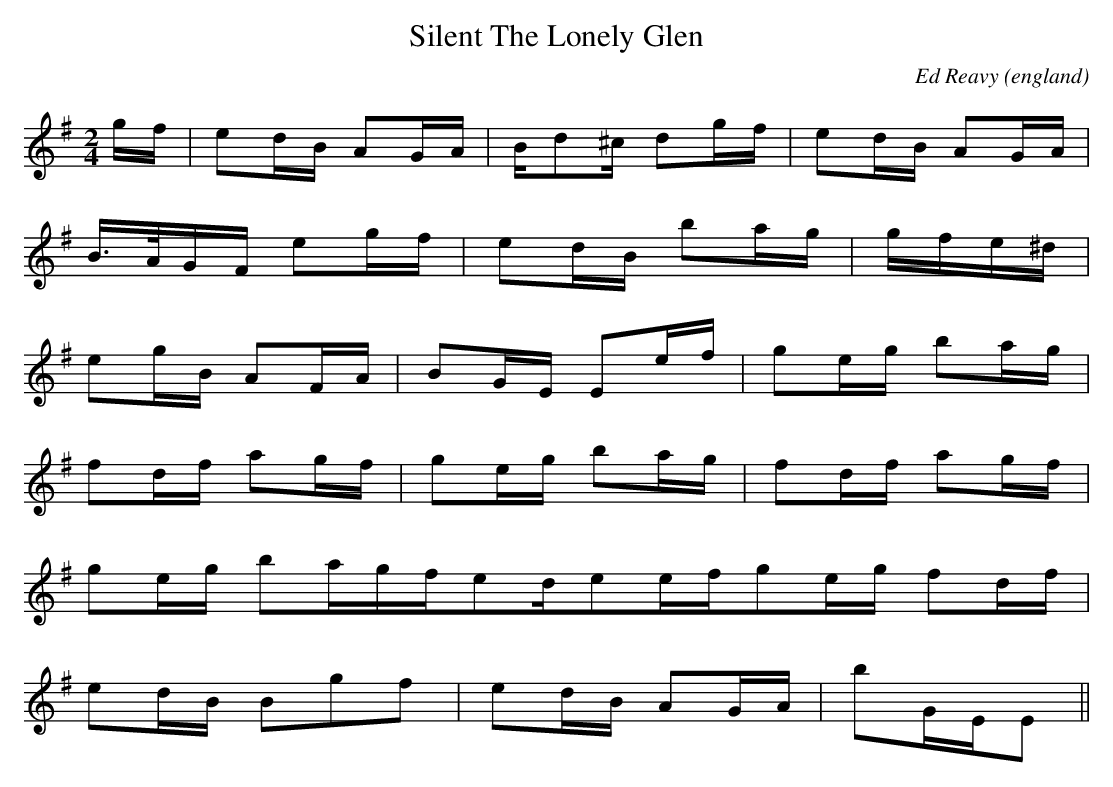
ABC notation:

X:1
T:Silent The Lonely Glen
O:england
C:Ed Reavy
M:2/4
L:1/8
K:G
g/2f/2|ed/2B/2 AG/2A/2|B/2d^c/2 dg/2f/2|ed/2B/2 AG/2A/2|
B/2>A/2G/2/F/2 eg/2f/2|ed/2B/2 ba/2g/2|g/2f/2e/2^d/2|
eg/2B/2 AF/2A/2|BG/2E/2 Ee/2f/2|ge/2g/2 ba/2g/2|
fd/2f/2 ag/2f/2|ge/2g/2 ba/2g/2|fd/2f/2 ag/2f/2|
ge/2g/2 ba/2g/f/2ed/2ee/2f/2ge/2g/2 fd/2f/2|
ed/2B/2 Bgf|ed/2B/2 AG/2A/2|bG/2E/2E||
